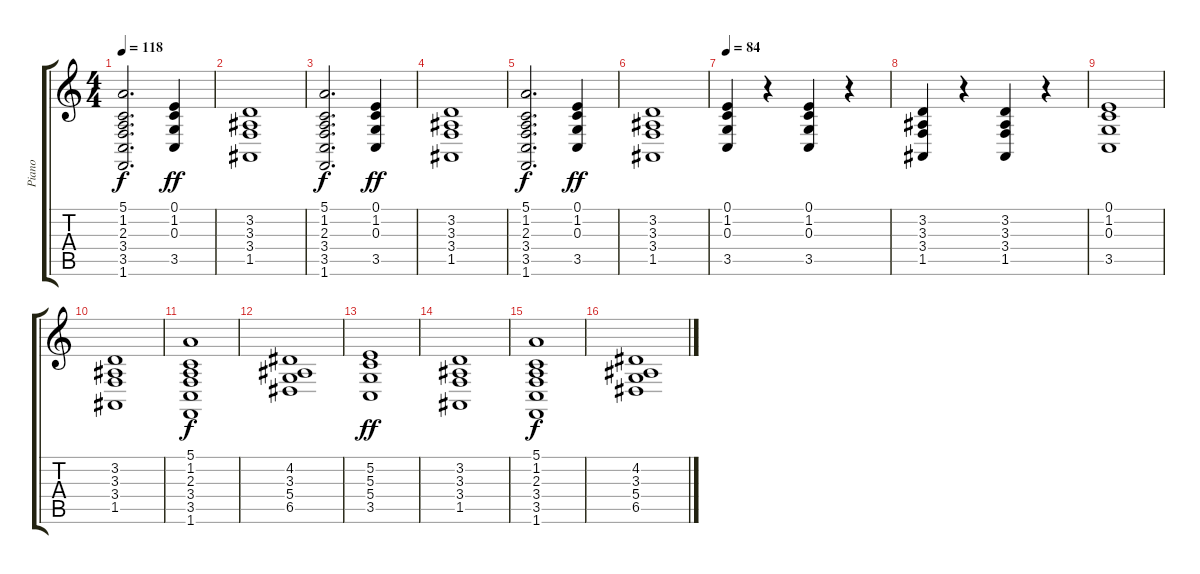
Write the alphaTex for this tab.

\track ("Piano" "Piano") {instrument brightacousticpiano}
\staff {score tabs}
\tuning (E4 B3 G3 D3 A2 E2) {hide}
\ts (4 4)
\tempo 118
\clef g2
\ks c
(5.1 1.2 2.3 3.4 3.5 1.6).2{d dy f} (0.1 1.2 0.3 3.5).4{dy ff} |
(3.2 3.3 3.4 1.5).1 |
(5.1 1.2 2.3 3.4 3.5 1.6).2{d dy f} (0.1 1.2 0.3 3.5).4{dy ff} |
(3.2 3.3 3.4 1.5).1 |
(5.1 1.2 2.3 3.4 3.5 1.6).2{d dy f} (0.1 1.2 0.3 3.5).4{dy ff} |
(3.2 3.3 3.4 1.5).1 |
\tempo 84
(0.1 1.2 0.3 3.5).4 r.4 (0.1 1.2 0.3 3.5).4 r.4 |
(3.2 3.3 3.4 1.5).4 r.4 (3.2 3.3 3.4 1.5).4 r.4 |
(0.1 1.2 0.3 3.5).1 |
(3.2 3.3 3.4 1.5).1 |
(5.1 1.2 2.3 3.4 3.5 1.6).1{dy f} |
(4.2 3.3 5.4 6.5).1 |
(5.2 5.3 5.4 3.5).1{dy ff} |
(3.2 3.3 3.4 1.5).1 |
(5.1 1.2 2.3 3.4 3.5 1.6).1{dy f} |
(4.2 3.3 5.4 6.5).1
